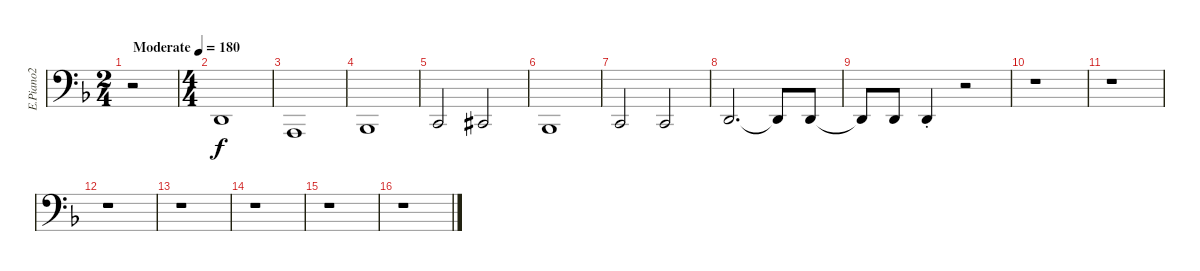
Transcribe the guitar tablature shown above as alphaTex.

\track ("E.Piano2" "E.Piano2") {instrument electricgrandpiano}
\staff {score}
\tuning (G2 D2 A1 E1 B0) {hide}
\ts (2 4)
\tempo (180 "Moderate")
\clef f4
\ks f
r.2{dy f instrument electricgrandpiano} |
\ts (4 4)
0.2.1 |
0.3.1 |
1.3.1 |
3.3.2 4.3{acc #}.2 |
1.3.1 |
3.3.2 3.3.2 |
0.2.2{d} 0.2{t}.8 0.2.8 |
0.2{t}.8 0.2.8 0.2{st}.4 r.2 |
r.1 |
r.1 |
r.1 |
r.1 |
r.1 |
r.1 |
r.1
